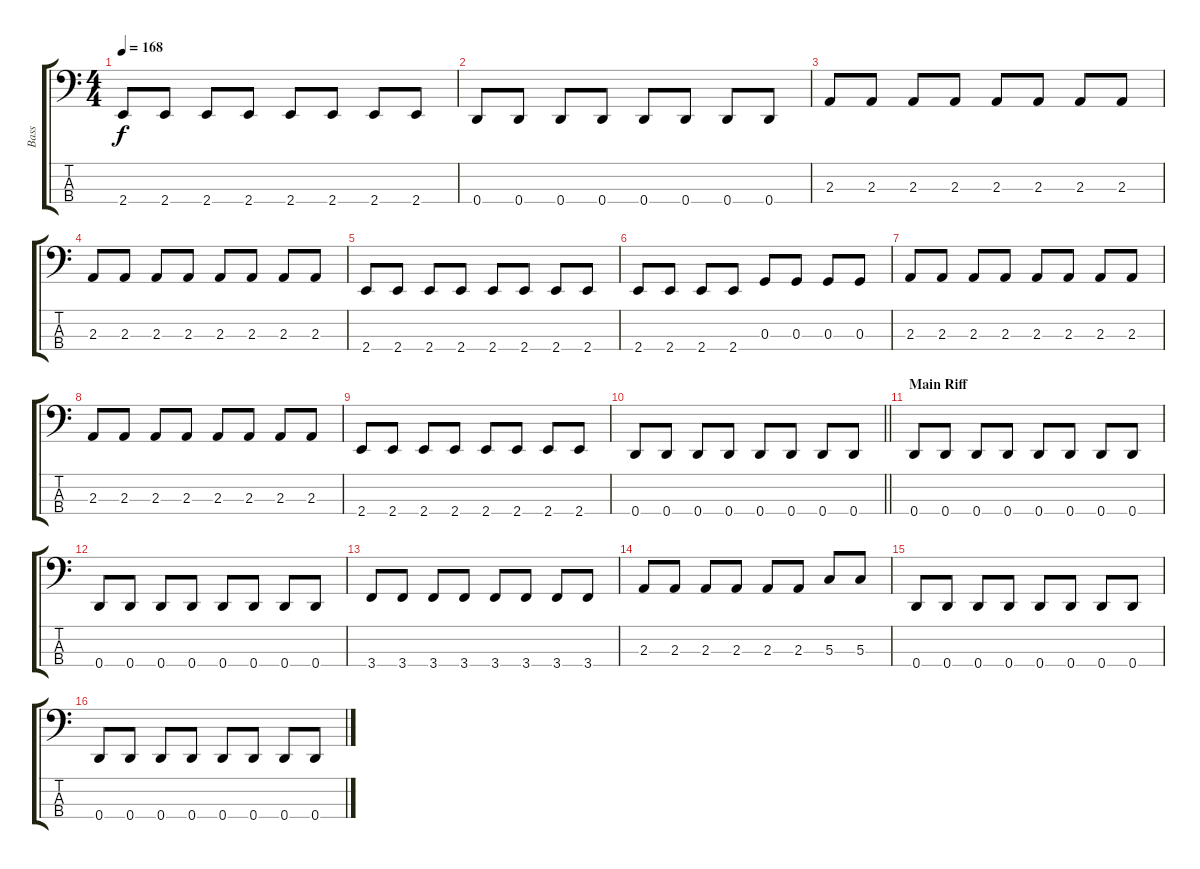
\track ("Bass" "Bass") {instrument electricbasspick}
\staff {score tabs}
\tuning (F2 C2 G1 D1) {hide}
\ts (4 4)
\tempo 168
\clef f4
\ks c
2.4.8{dy f} 2.4.8 2.4.8 2.4.8 2.4.8 2.4.8 2.4.8 2.4.8 |
0.4.8 0.4.8 0.4.8 0.4.8 0.4.8 0.4.8 0.4.8 0.4.8 |
2.3.8 2.3.8 2.3.8 2.3.8 2.3.8 2.3.8 2.3.8 2.3.8 |
2.3.8 2.3.8 2.3.8 2.3.8 2.3.8 2.3.8 2.3.8 2.3.8 |
2.4.8 2.4.8 2.4.8 2.4.8 2.4.8 2.4.8 2.4.8 2.4.8 |
2.4.8 2.4.8 2.4.8 2.4.8 0.3.8 0.3.8 0.3.8 0.3.8 |
2.3.8 2.3.8 2.3.8 2.3.8 2.3.8 2.3.8 2.3.8 2.3.8 |
2.3.8 2.3.8 2.3.8 2.3.8 2.3.8 2.3.8 2.3.8 2.3.8 |
2.4.8 2.4.8 2.4.8 2.4.8 2.4.8 2.4.8 2.4.8 2.4.8 |
\barLineRight lightlight
0.4.8 0.4.8 0.4.8 0.4.8 0.4.8 0.4.8 0.4.8 0.4.8 |
\section ("" "Main Riff")
0.4.8 0.4.8 0.4.8 0.4.8 0.4.8 0.4.8 0.4.8 0.4.8 |
0.4.8 0.4.8 0.4.8 0.4.8 0.4.8 0.4.8 0.4.8 0.4.8 |
3.4.8 3.4.8 3.4.8 3.4.8 3.4.8 3.4.8 3.4.8 3.4.8 |
2.3.8 2.3.8 2.3.8 2.3.8 2.3.8 2.3.8 5.3.8 5.3.8 |
0.4.8 0.4.8 0.4.8 0.4.8 0.4.8 0.4.8 0.4.8 0.4.8 |
0.4.8 0.4.8 0.4.8 0.4.8 0.4.8 0.4.8 0.4.8 0.4.8
